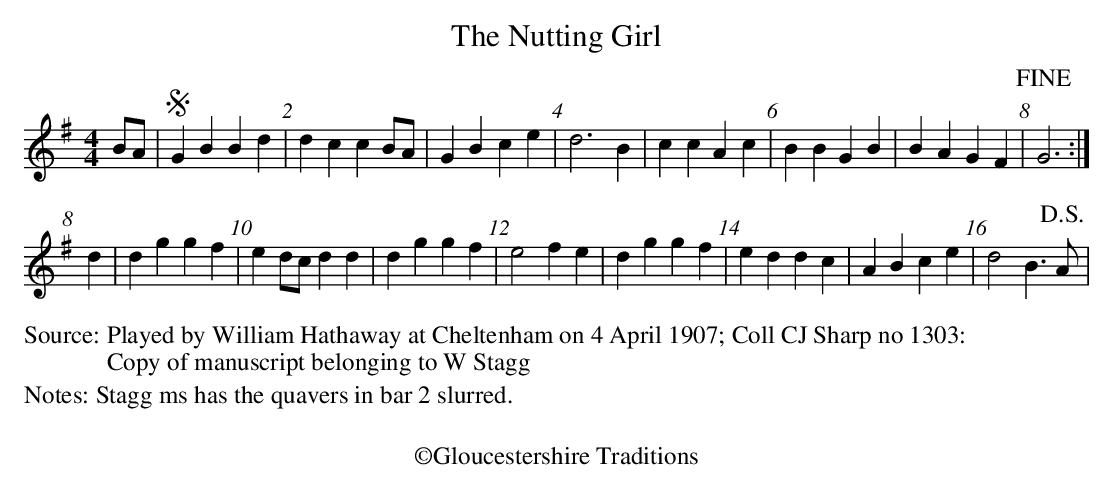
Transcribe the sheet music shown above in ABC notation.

X:1
T:Nutting Girl, The
U:Q=!D.S.!
U:I=!fine!
M:4/4
L:1/8
K:G
BA | SG2 B2 B2 d2 | d2 c2 c2 BA | G2 B2 c2 e2 | d6 B2 |\
 c2 c2 A2 c2 | B2 B2 G2 B2 | B2 A2 G2 F2 | IG6 :|
d2 | d2 g2 g2 f2 | e2 dc d2 d2 | d2 g2 g2 f2 | e4 f2 e2 |\
 d2 g2 g2 f2 | e2 d2 d2 c2 | A2 B2 c2 e2 | d4 B3 QA |
